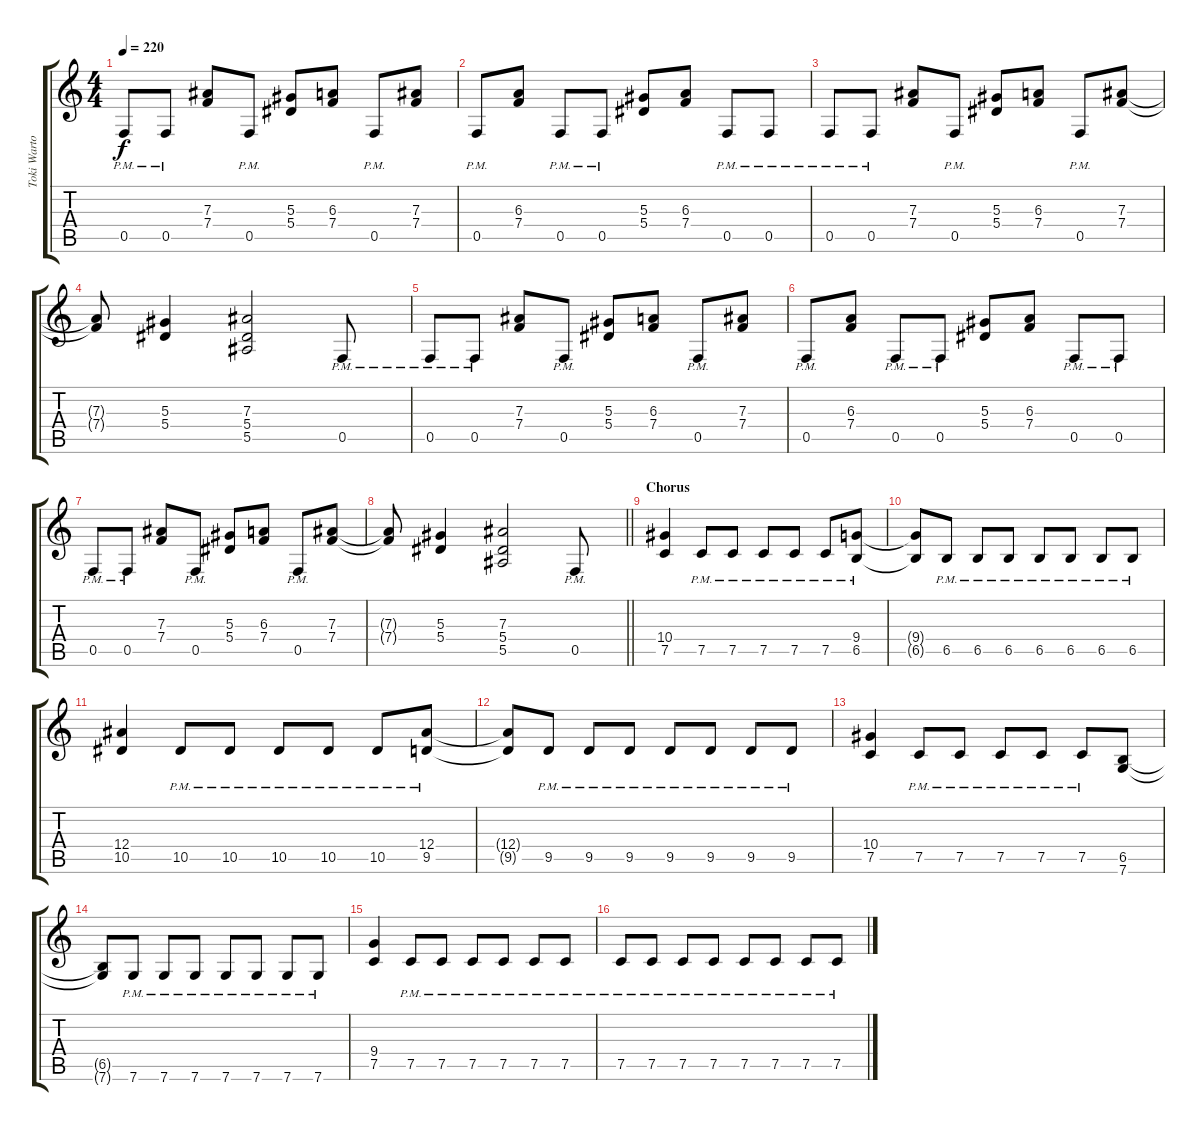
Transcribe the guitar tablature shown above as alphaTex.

\track ("Toki Wartooth (Rhythm Guitar)" "Toki Warto") {instrument distortionguitar}
\staff {score tabs}
\tuning (C4 G3 Eb3 Bb2 F2 C2) {hide}
\ts (4 4)
\tempo 220
\clef g2
\ks c
0.5{pm}.8{dy f} 0.5{pm}.8 (7.3 7.4).8 0.5{pm}.8 (5.3 5.4).8 (6.3 7.4).8 0.5{pm}.8 (7.3 7.4).8 |
0.5{pm}.8 (6.3 7.4).8 0.5{pm}.8 0.5{pm}.8 (5.3 5.4).8 (6.3 7.4).8 0.5{pm}.8 0.5{pm}.8 |
0.5{pm}.8 0.5{pm}.8 (7.3 7.4).8 0.5{pm}.8 (5.3 5.4).8 (6.3 7.4).8 0.5{pm}.8 (7.3 7.4).8 |
(7.3{t} 7.4{t}).8 (5.3 5.4).4 (7.3 5.4 5.5).2 0.5{pm}.8 |
0.5{pm}.8 0.5{pm}.8 (7.3 7.4).8 0.5{pm}.8 (5.3 5.4).8 (6.3 7.4).8 0.5{pm}.8 (7.3 7.4).8 |
0.5{pm}.8 (6.3 7.4).8 0.5{pm}.8 0.5{pm}.8 (5.3 5.4).8 (6.3 7.4).8 0.5{pm}.8 0.5{pm}.8 |
0.5{pm}.8 0.5{pm}.8 (7.3 7.4).8 0.5{pm}.8 (5.3 5.4).8 (6.3 7.4).8 0.5{pm}.8 (7.3 7.4).8 |
\barLineRight lightlight
(7.3{t} 7.4{t}).8 (5.3 5.4).4 (7.3 5.4 5.5).2 0.5{pm}.8 |
\section ("" "Chorus")
(10.4 7.5).4 7.5{pm}.8 7.5{pm}.8 7.5{pm}.8 7.5{pm}.8 7.5{pm}.8 (9.4 6.5{pm}).8 |
(9.4{t} 6.5{t}).8 6.5{pm}.8 6.5{pm}.8 6.5{pm}.8 6.5{pm}.8 6.5{pm}.8 6.5{pm}.8 6.5{pm}.8 |
(12.4 10.5).4 10.5{pm}.8 10.5{pm}.8 10.5{pm}.8 10.5{pm}.8 10.5{pm}.8 (12.4 9.5{pm}).8 |
(12.4{t} 9.5{t}).8 9.5{pm}.8 9.5{pm}.8 9.5{pm}.8 9.5{pm}.8 9.5{pm}.8 9.5{pm}.8 9.5{pm}.8 |
(10.4 7.5).4 7.5{pm}.8 7.5{pm}.8 7.5{pm}.8 7.5{pm}.8 7.5{pm}.8 (6.5 7.6).8 |
(6.5{t} 7.6{t}).8 7.6{pm}.8 7.6{pm}.8 7.6{pm}.8 7.6{pm}.8 7.6{pm}.8 7.6{pm}.8 7.6{pm}.8 |
(9.4 7.5).4 7.5{pm}.8 7.5{pm}.8 7.5{pm}.8 7.5{pm}.8 7.5{pm}.8 7.5{pm}.8 |
7.5{pm}.8 7.5{pm}.8 7.5{pm}.8 7.5{pm}.8 7.5{pm}.8 7.5{pm}.8 7.5{pm}.8 7.5{pm}.8
